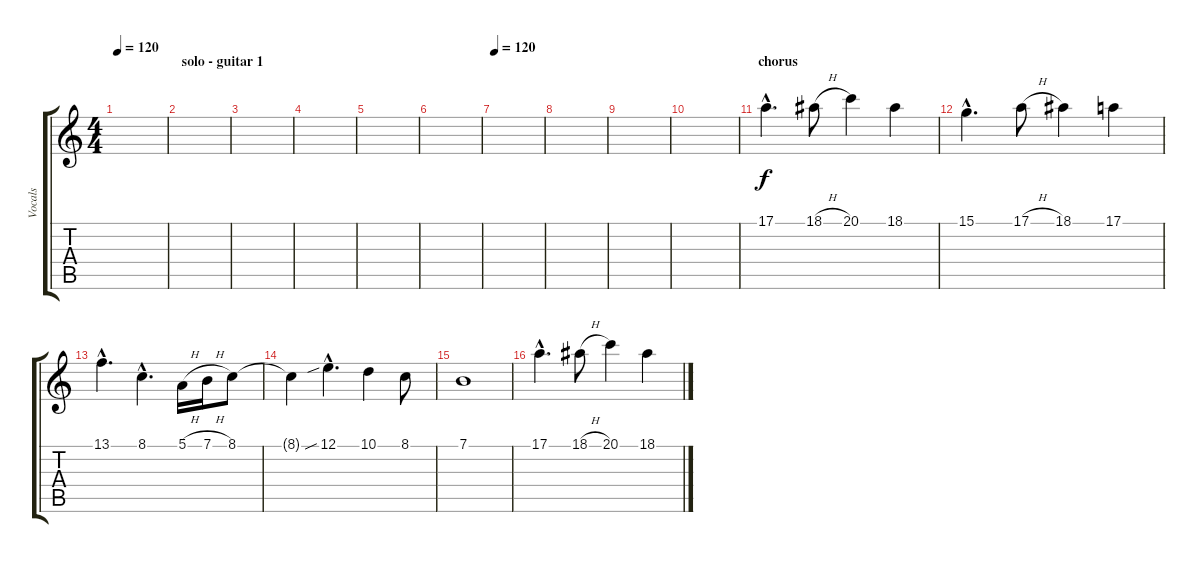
\track ("Vocals " "Vocals ") {instrument pad8sweep}
\staff {score tabs}
\tuning (E4 B3 G3 D3 A2 E2) {hide}
\ts (4 4)
\tempo 120
\clef g2
\ks c
|
\section ("" "solo - guitar 1")
|
|
|
|
|
\tempo 120
|
|
|
|
\section ("" "chorus")
17.1{hac}.4{d} 18.1{h}.8 20.1.4 18.1.4 |
15.1{hac}.4{d} 17.1{h}.8 18.1.4 17.1.4 |
13.1{hac}.4{d} 8.1{hac}.4{d} 5.1{h}.16 7.1{h}.16 8.1.8 |
8.1{t}.4 12.1{sib hac}.4{d} 10.1.4 8.1.8 |
7.1.1 |
17.1{hac}.4{d} 18.1{h}.8 20.1.4 18.1.4
